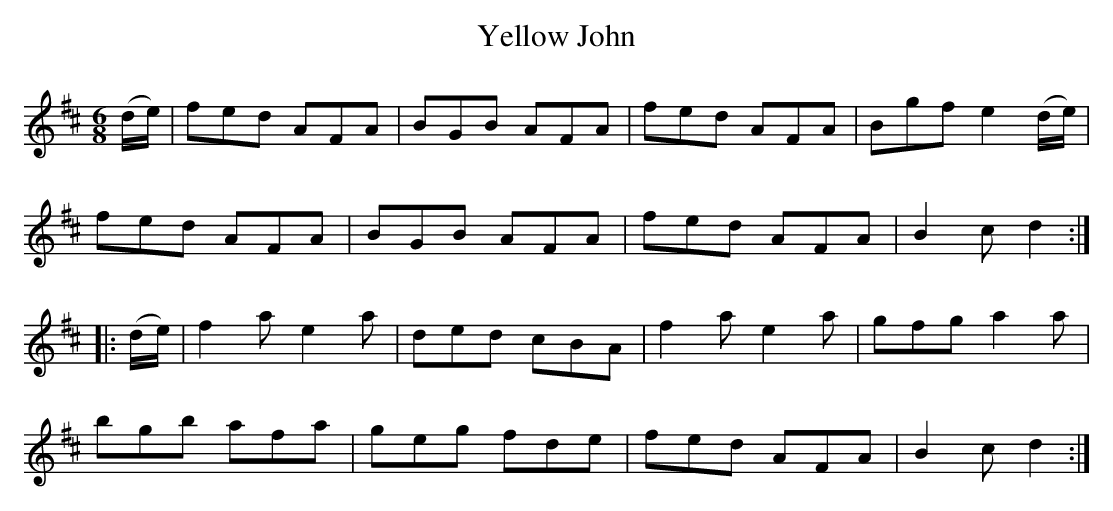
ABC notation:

X:1
T: Yellow John
M:6/8
L:1/8
K:D
   (d/e/) | fed  AFA  | BGB AFA | fed  AFA  | Bgf  e2 (d/e/) |
            fed  AFA  | BGB AFA | fed  AFA  | B2 c d2       :|
|: (d/e/) | f2 a e2 a | ded cBA | f2 a e2 a | gfg  a2   a    |
            bgb  afa  | geg fde | fed  AFA  | B2 c d2       :|
